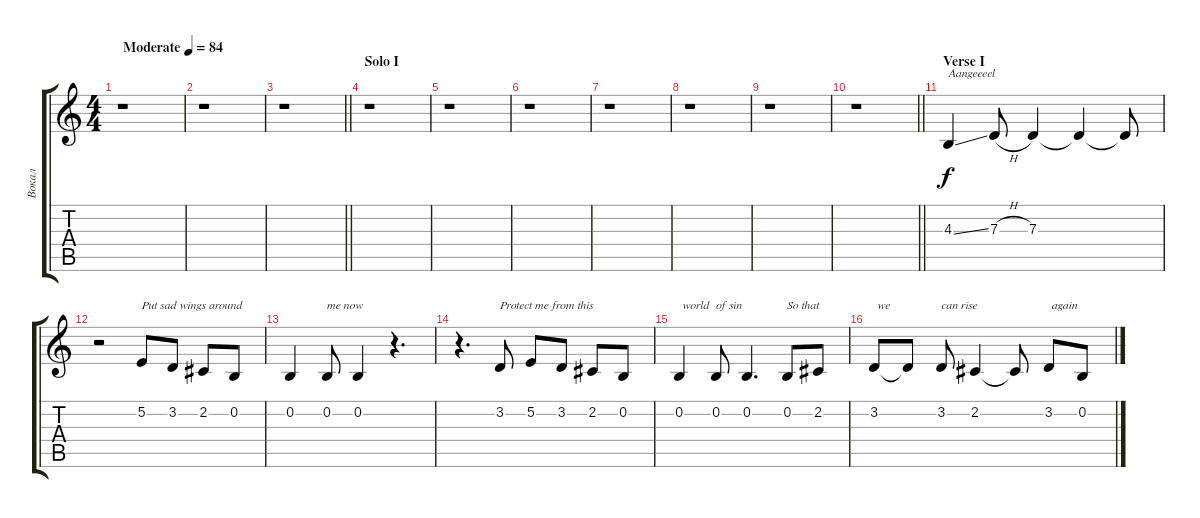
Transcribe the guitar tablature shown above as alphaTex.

\track ("Вокал" "Вокал") {instrument lead6voice}
\staff {score tabs}
\tuning (E4 B3 G3 D3 A2 E2) {hide}
\ts (4 4)
\tempo (84 "Moderate")
\clef g2
\ks c
r.1{dy f instrument lead6voice} |
r.1 |
\barLineRight lightlight
r.1 |
\section ("" "Solo I")
r.1 |
r.1 |
r.1 |
r.1 |
r.1 |
r.1 |
\barLineRight lightlight
r.1 |
\section ("" "Verse I")
4.3{ss}.4{txt "Aangeeeel"} 7.3{h}.8 7.3.4 7.3{t}.4 7.3{t}.8 |
r.2 5.2.8{txt "Put sad wings around "} 3.2.8 2.2.8 0.2.8 |
0.2.4 0.2.8{txt "me now"} 0.2.4 r.4{d} |
r.4{d} 3.2.8{txt "Protect me from this"} 5.2.8 3.2.8 2.2.8 0.2.8 |
0.2.4{txt " world "} 0.2.8{txt "of sin"} 0.2.4{d} 0.2.8{txt "So that"} 2.2.8 |
3.2.8{txt " we "} 3.2{t}.8 3.2.8{txt "can rise"} 2.2.4 2.2{t}.8 3.2.8{txt " again"} 0.2.8
